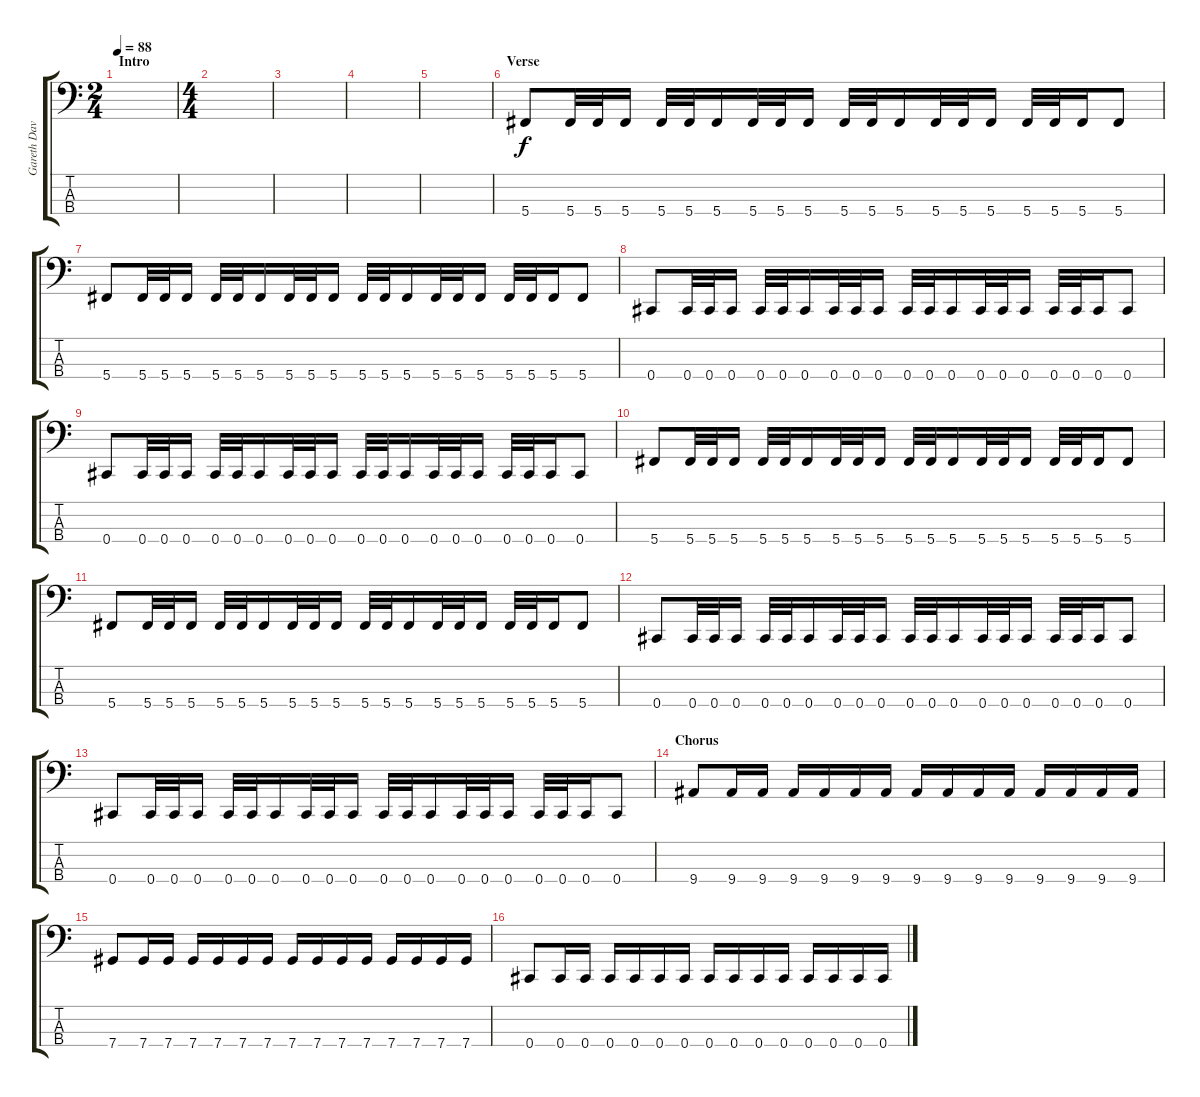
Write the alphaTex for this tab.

\track ("Gareth Davies" "Gareth Dav") {instrument electricbasspick}
\staff {score tabs}
\tuning (Gb2 Db2 Ab1 Db1) {hide}
\ts (2 4)
\section ("" "Intro")
\tempo 88
\clef f4
\ks c
|
\ts (4 4)
|
|
|
|
\section ("" "Verse")
5.4.8 5.4.32 5.4.32 5.4.16 5.4.32 5.4.32 5.4.16 5.4.32 5.4.32 5.4.16 5.4.32 5.4.32 5.4.16 5.4.32 5.4.32 5.4.16 5.4.32 5.4.32 5.4.16 5.4.8 |
5.4.8 5.4.32 5.4.32 5.4.16 5.4.32 5.4.32 5.4.16 5.4.32 5.4.32 5.4.16 5.4.32 5.4.32 5.4.16 5.4.32 5.4.32 5.4.16 5.4.32 5.4.32 5.4.16 5.4.8 |
0.4.8 0.4.32 0.4.32 0.4.16 0.4.32 0.4.32 0.4.16 0.4.32 0.4.32 0.4.16 0.4.32 0.4.32 0.4.16 0.4.32 0.4.32 0.4.16 0.4.32 0.4.32 0.4.16 0.4.8 |
0.4.8 0.4.32 0.4.32 0.4.16 0.4.32 0.4.32 0.4.16 0.4.32 0.4.32 0.4.16 0.4.32 0.4.32 0.4.16 0.4.32 0.4.32 0.4.16 0.4.32 0.4.32 0.4.16 0.4.8 |
5.4.8 5.4.32 5.4.32 5.4.16 5.4.32 5.4.32 5.4.16 5.4.32 5.4.32 5.4.16 5.4.32 5.4.32 5.4.16 5.4.32 5.4.32 5.4.16 5.4.32 5.4.32 5.4.16 5.4.8 |
5.4.8 5.4.32 5.4.32 5.4.16 5.4.32 5.4.32 5.4.16 5.4.32 5.4.32 5.4.16 5.4.32 5.4.32 5.4.16 5.4.32 5.4.32 5.4.16 5.4.32 5.4.32 5.4.16 5.4.8 |
0.4.8 0.4.32 0.4.32 0.4.16 0.4.32 0.4.32 0.4.16 0.4.32 0.4.32 0.4.16 0.4.32 0.4.32 0.4.16 0.4.32 0.4.32 0.4.16 0.4.32 0.4.32 0.4.16 0.4.8 |
0.4.8 0.4.32 0.4.32 0.4.16 0.4.32 0.4.32 0.4.16 0.4.32 0.4.32 0.4.16 0.4.32 0.4.32 0.4.16 0.4.32 0.4.32 0.4.16 0.4.32 0.4.32 0.4.16 0.4.8 |
\section ("" "Chorus")
9.4.8 9.4.16 9.4.16 9.4.16 9.4.16 9.4.16 9.4.16 9.4.16 9.4.16 9.4.16 9.4.16 9.4.16 9.4.16 9.4.16 9.4.16 |
7.4.8 7.4.16 7.4.16 7.4.16 7.4.16 7.4.16 7.4.16 7.4.16 7.4.16 7.4.16 7.4.16 7.4.16 7.4.16 7.4.16 7.4.16 |
0.4.8 0.4.16 0.4.16 0.4.16 0.4.16 0.4.16 0.4.16 0.4.16 0.4.16 0.4.16 0.4.16 0.4.16 0.4.16 0.4.16 0.4.16
